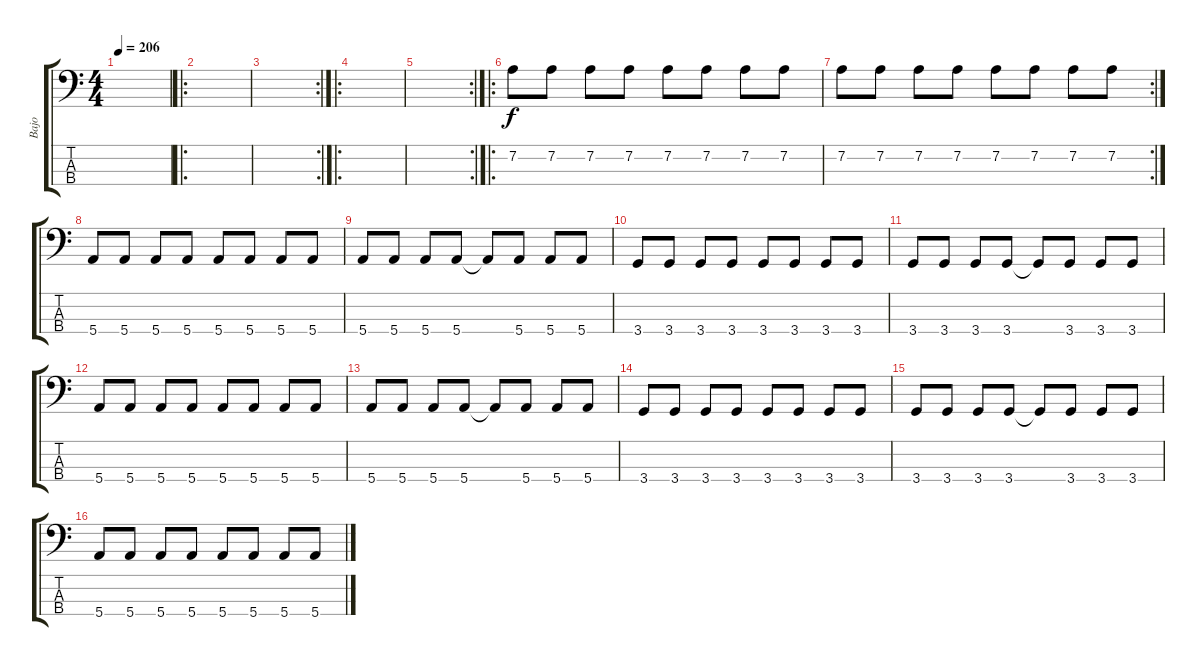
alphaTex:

\track ("Bajo" "Bajo") {instrument electricbassfinger}
\staff {score tabs}
\tuning (G2 D2 A1 E1) {hide}
\ts (4 4)
\tempo 206
\clef f4
\ks c
|
\ro
|
\rc 2
|
\ro
|
\rc 2
|
\ro
7.2.8 7.2.8 7.2.8 7.2.8 7.2.8 7.2.8 7.2.8 7.2.8 |
\rc 2
7.2.8 7.2.8 7.2.8 7.2.8 7.2.8 7.2.8 7.2.8 7.2.8 |
5.4.8 5.4.8 5.4.8 5.4.8 5.4.8 5.4.8 5.4.8 5.4.8 |
5.4.8 5.4.8 5.4.8 5.4.8 5.4{t}.8 5.4.8 5.4.8 5.4.8 |
3.4.8 3.4.8 3.4.8 3.4.8 3.4.8 3.4.8 3.4.8 3.4.8 |
3.4.8 3.4.8 3.4.8 3.4.8 3.4{t}.8 3.4.8 3.4.8 3.4.8 |
5.4.8 5.4.8 5.4.8 5.4.8 5.4.8 5.4.8 5.4.8 5.4.8 |
5.4.8 5.4.8 5.4.8 5.4.8 5.4{t}.8 5.4.8 5.4.8 5.4.8 |
3.4.8 3.4.8 3.4.8 3.4.8 3.4.8 3.4.8 3.4.8 3.4.8 |
3.4.8 3.4.8 3.4.8 3.4.8 3.4{t}.8 3.4.8 3.4.8 3.4.8 |
5.4.8 5.4.8 5.4.8 5.4.8 5.4.8 5.4.8 5.4.8 5.4.8
